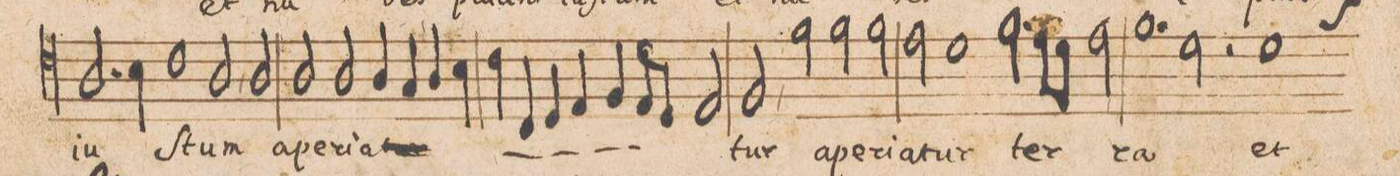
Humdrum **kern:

**kern	**text
*I"[ALTVS.]	*
*clefC4	*
*k[]	*
*met(C|)	*
*M2/1	*
2.A/	iu-
4B\	.
=19-	=19-
1c	-ſtum
2A,</	.
2A/	a-
=20-	=20-
2A/	-pe-
2A/	-ri-
4A/	-a-
4G/	-[[tur]]-
4A/	.
4B\	.
=21-	=21-
4c\	.
4C/	.
4D/	.
4E/	.
4F/	.
8E/L	.
8D/J	.
2E/	.
=22-	=22-
2F,</	-tur
2f\	a-
2f\	-pe-
2f\	-ri-
=23-	=23-
2e\	-a-
1d	-tur
2.f\	ter-
=24-	=24-
8e\L	.
8d\J	.
2e\	.
1.f	-ra
=25-	=25-
2d\	.
2rc	.
1d\	et
=26-	=26-
*custos:f	*
*-	*-
